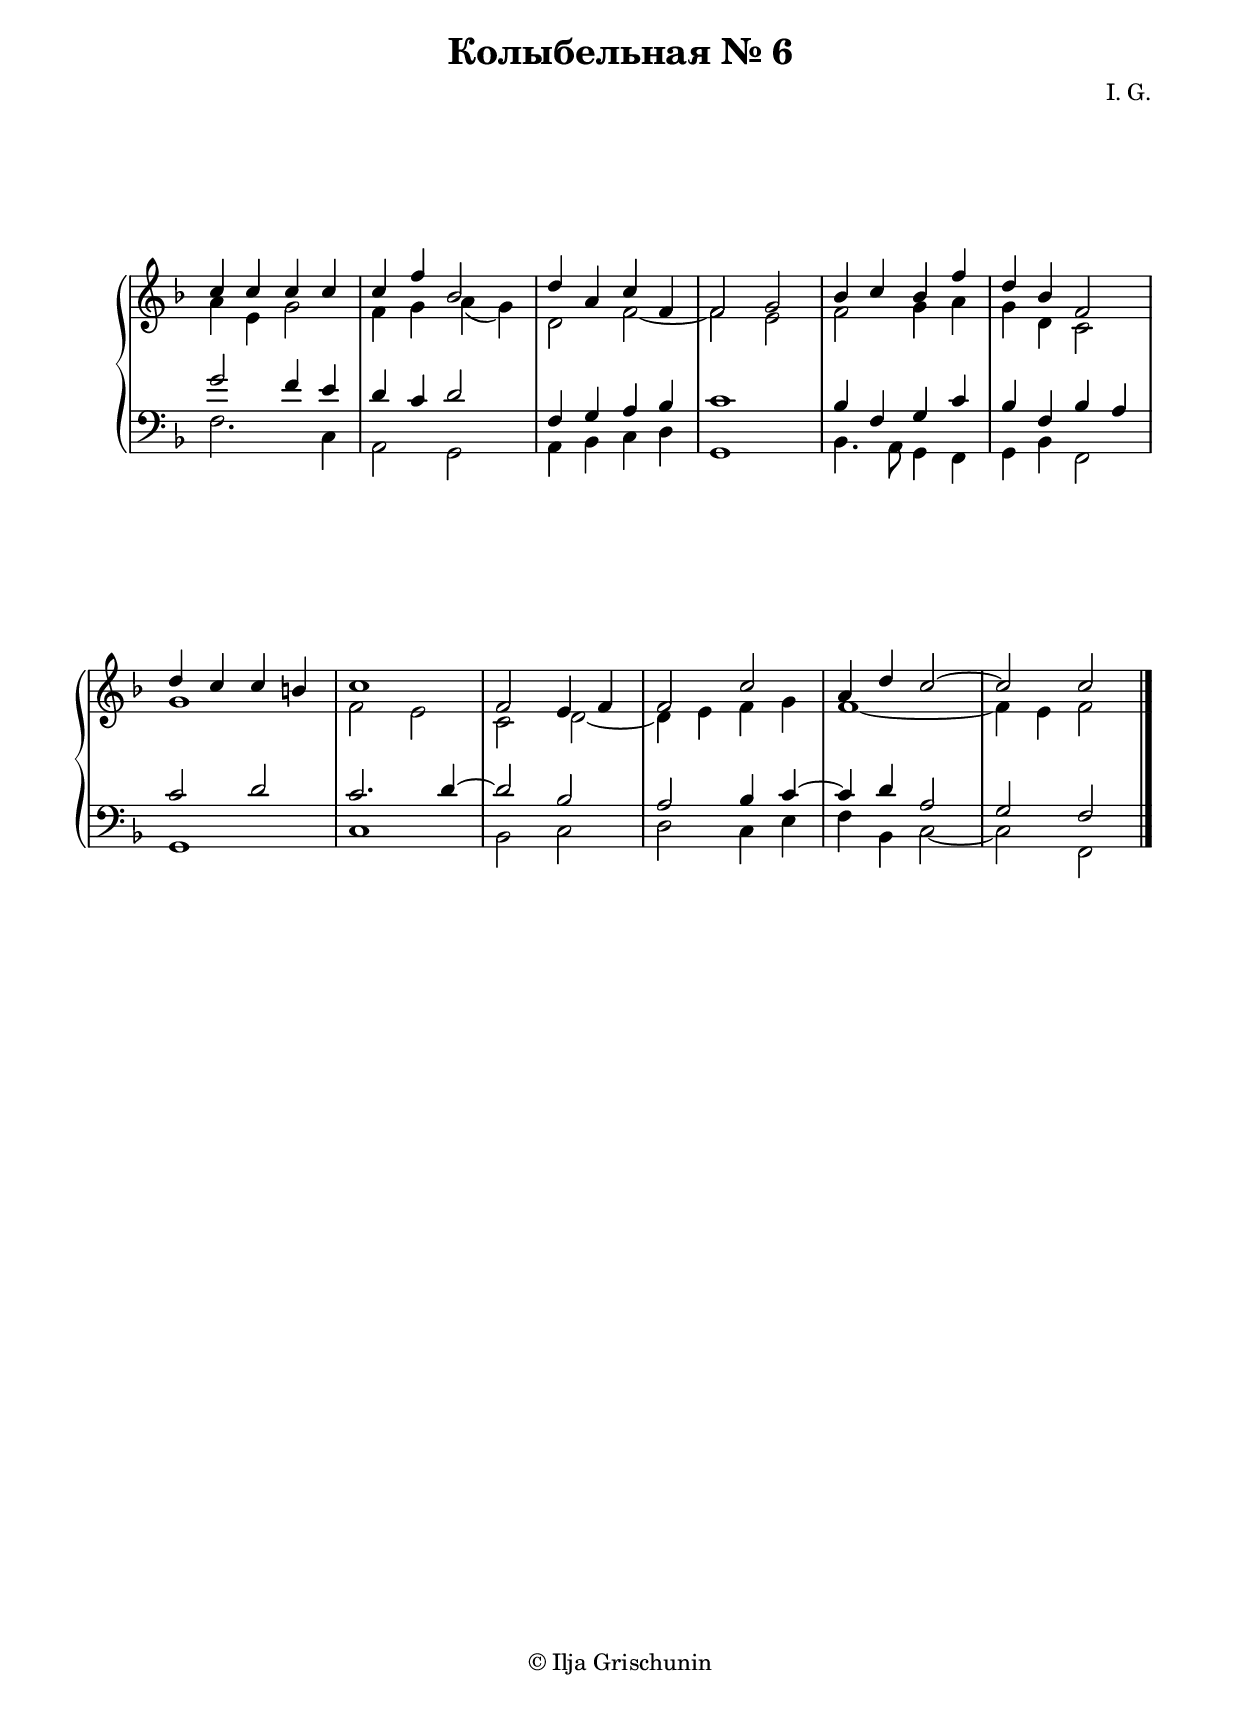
\version "2.19.15"

\language "deutsch"

\header {
  title = "Колыбельная № 6"
  composer = "I. G."
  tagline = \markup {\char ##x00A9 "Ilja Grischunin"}
}

\paper {
  #(set-paper-size "a4")
  top-system-spacing.basic-distance = #20
  top-markup-spacing.basic-distance = #5
  markup-system-spacing.basic-distance = #25
  system-system-spacing.basic-distance = #25
  %score-system-spacing.basic-distance = #40
  %score-markup-spacing.basic-distance = #25
  last-bottom-spacing.basic-distance = #25
  left-margin = 15
  right-margin = 15
}

\layout {
  indent = 7
  \context {
    \Score
    \remove "Bar_number_engraver"
    \override StaffGrouper.staff-staff-spacing.basic-distance = #13
  }
}

\version "2.19.15"

\language "deutsch"

SopV = \relative {
  c''4 c c c c f b,2 d4 a c f, f2 g b4 c b f' d b f2
  d'4 c c h c1 f,2 e4 f f2 c' a4 d c2~ c c
}
AltV = \relative {
  a'4 e g2 f4 g a( g) d2 f~ f e f g4 a g d c2
  g'1 f2 e c d~ d4 e f g f1~ f4 e f2
}
TenV = \relative {
  g'2 f4 e d c d2 f,4 g a b c1 b4 f g c b f b a
  c2 d c2. d4~ d2 b a b4 c~ c d a2 g f
}
BasV = \relative {
  f2. c4 a2 g a4 b c d g,1 b4. a8 g4 f g b f2
  g1 c b2 c d c4 e f b, c2~ c f,
}
%%%%%%%%%%% RH %%%%%%%%%%%%
sechsteRH = \relative {
  \clef treble
  \key f \major
  \time 4/4
  \override Staff.TimeSignature #'stencil = ##f
  <<
    \new Voice { 
      \voiceOne
      \SopV
    }
    \new Voice { 
      \voiceTwo
      \AltV
    }
  >>
  \bar "|."
}
%%%%%%%% DYNAMIC %%%%%%%%%%
dynamicSechs = {
  \override Hairpin.to-barline = ##f
}
%%%%%%%%%%% LH %%%%%%%%%%%%
sechsteLH = \relative {
  \clef bass
  \key f \major
  \time 4/4
  \override Staff.TimeSignature #'stencil = ##f
  <<
    \new Voice { 
      \voiceOne
      \TenV
    }
    \new Voice { 
      \voiceTwo
      \BasV
    }
  >>
  \bar "|."
}


\score {
  \new PianoStaff
  <<
    \new Staff = "RH" \sechsteRH
    %\new Dynamics = "Dynamics_pf" \dynamicSechs
    \new Staff = "LH" \sechsteLH
  >>
}